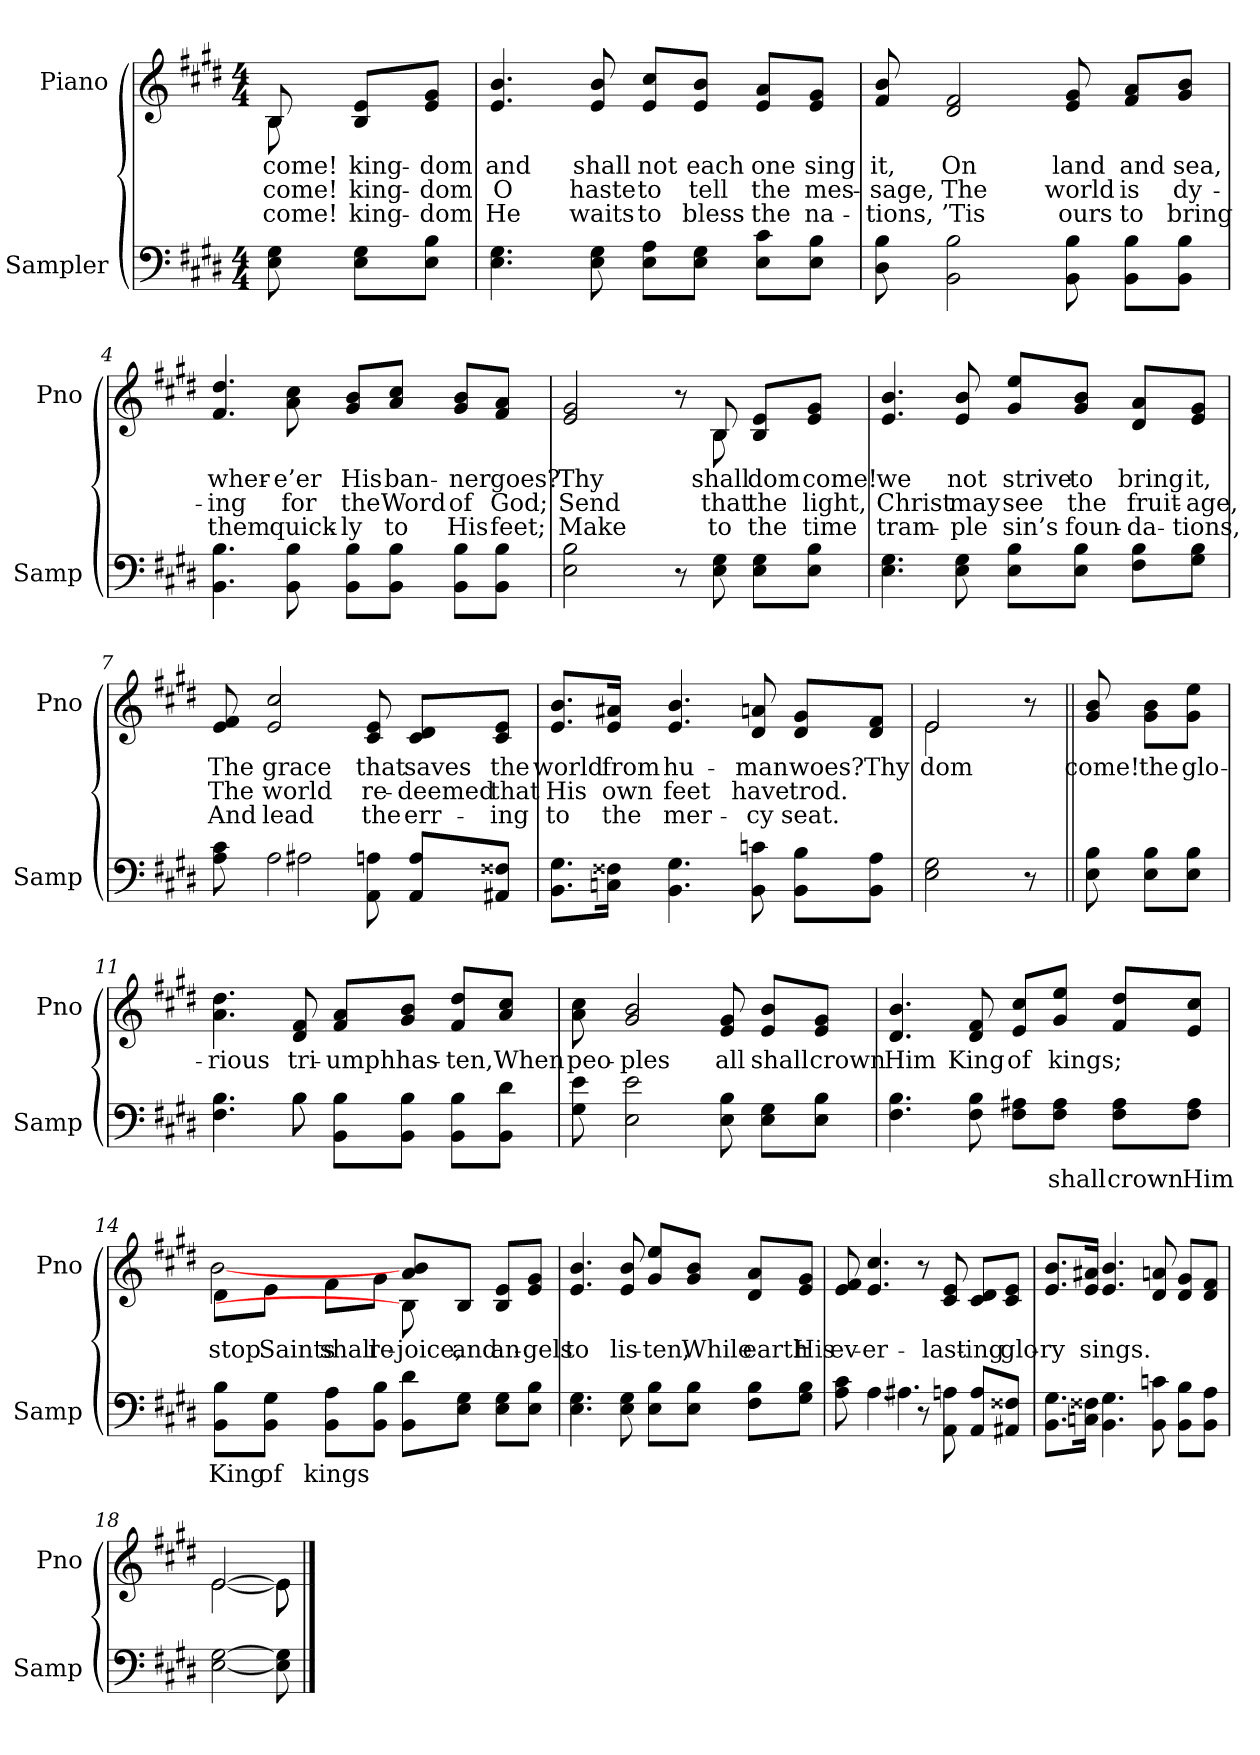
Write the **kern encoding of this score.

**kern	**text	**kern	**text	**text	**text
*part2	*part2	*part1	*part1	*part1	*part1
*staff2	*staff2	*staff1	*staff1	*staff1	*staff1
*I"Sampler	*	*I"Piano	*	*	*
*I'Samp	*	*I'Pno	*	*	*
*clefF4	*	*clefG2	*	*	*
*k[f#c#g#d#]	*	*k[f#c#g#d#]	*	*	*
*E:	*	*E:	*	*	*
*M4/4	*	*M4/4	*	*	*
=1	=1	=1	=1	=1	=1
*	*	*^	*	*	*
8E 8G#	.	8B/	8B	come!	come!	come!
8E\ 8G#\L	.	8B/ 8e/L	4ryy	king-	king-	king-
8E\ 8B\J	.	8e/ 8g#/J	.	-dom	-dom	-dom
*	*	*v	*v	*	*	*
=2	=2	=2	=2	=2	=2
4.E 4.G#	.	4.e 4.b	and	O	He
8E 8G#	.	8e 8b	shall	haste	waits
8E\ 8A\L	.	8e/ 8cc#/L	not	to	to
8E\ 8G#\J	.	8e/ 8b/J	each	tell	bless
8E\ 8c#\L	.	8e/ 8a/L	one	the	the
8E\ 8B\J	.	8e/ 8g#/J	sing	mes-	na-
=3	=3	=3	=3	=3	=3
8D# 8B	.	8f# 8b	it,	-sage,	-tions,
2BB 2B	.	2d# 2f#	On	The	’Tis
8BB 8B	.	8e 8g#	land	world	ours
8BB\ 8B\L	.	8f#/ 8a/L	and	is	to
8BB\ 8B\J	.	8g#/ 8b/J	sea,	dy-	bring
=4	=4	=4	=4	=4	=4
4.BB 4.B	.	4.f# 4.dd#	wher-	-ing	them
8BB 8B	.	8a 8cc#	-e’er	for	quick-
8BB\ 8B\L	.	8g#/ 8b/L	His	the	-ly
8BB\ 8B\J	.	8a/ 8cc#/J	ban-	Word	to
8BB\ 8B\L	.	8g#/ 8b/L	-ner	of	His
8BB\ 8B\J	.	8f#/ 8a/J	goes?	God;	feet;
=5	=5	=5	=5	=5	=5
*	*	*^	*	*	*
2E 2B	.	2e 2g#	8ryy	Thy	Send	Make
*	*	*v	*v	*	*	*
8r	.	8r	.	.	.
*	*	*^	*	*	*
8E 8G#	.	8B/	8B	shall	that	to
8E\ 8G#\L	.	8B/ 8e/L	4ryy	-dom	the	the
8E\ 8B\J	.	8e/ 8g#/J	.	come!	light,	time
*	*	*v	*v	*	*	*
=6	=6	=6	=6	=6	=6
4.E 4.G#	.	4.e 4.b	we	Christ	tram-
8E 8G#	.	8e 8b	not	may	-ple
8E\ 8B\L	.	8g#/ 8ee/L	strive	see	sin’s
8E\ 8B\J	.	8g#/ 8b/J	to	the	foun-
8F#\ 8B\L	.	8d#/ 8a/L	bring	fruit-	-da-
8G#\ 8B\J	.	8e/ 8g#/J	it,	-age,	-tions,
=7	=7	=7	=7	=7	=7
*^	*	*	*	*	*
8A 8c#	8ryy	.	8e 8f#	The	The	And
2A\	2A#	.	2e 2cc#	grace	world	lead
8AA 8A	4.ryy	.	8c# 8e	that	re-	the
8AA/ 8A/L	.	.	8c#/ 8d#/L	saves	-deemed	err-
8AA#X/ 8F##X/J	.	.	8c#/ 8e/J	the	that	-ing
*v	*v	*	*	*	*	*
=8	=8	=8	=8	=8	=8
8.BB\ 8.G#\L	.	8.e/ 8.b/L	world	His	to
16Cn\ 16F##X\Jk	.	16e/ 16a#X/Jk	from	own	the
4.BB 4.G#	.	4.e 4.b	hu-	feet	mer-
8BB 8cn	.	8d# 8an	-man	have	-cy
8BB\ 8B\L	.	8d#/ 8g#/L	woes?	trod.	seat.
8BB\ 8A\J	.	8d#/ 8f#/J	Thy	.	.
=9	=9	=9	=9	=9	=9
*	*	*^	*	*	*
2E 2G#	.	2e/	2e	-dom	.	.
8r	.	8r	8ryy	.	.	.
=10||	=10||	=10||	=10||	=10||	=10||	=10||
!	!	!LO:TX:t=Refrain	!	!	!	!
*	*	*v	*v	*	*	*
8E 8B	.	8g# 8b	come!	.	.
8E\ 8B\L	.	8g#\ 8b\L	the	.	.
8E\ 8B\J	.	8g#\ 8ee\J	glo-	.	.
=11	=11	=11	=11	=11	=11
*^	*	*	*	*	*
4.F# 4.B	4.ryy	.	4.a 4.dd#	-rious	.	.
8B\	8B	.	8d# 8f#	tri-	.	.
8BB\ 8B\L	2ryy	.	8f#/ 8a/L	-umph	.	.
8BB\ 8B\J	.	.	8g#/ 8b/J	has-	.	.
8BB\ 8B\L	.	.	8f#/ 8dd#/L	-ten,	.	.
8BB\ 8d#\J	.	.	8a/ 8cc#/J	When	.	.
*v	*v	*	*	*	*	*
=12	=12	=12	=12	=12	=12
8G# 8e	.	8a 8cc#	peo-	.	.
2E 2e	.	2g# 2b	-ples	.	.
8E 8B	.	8e 8g#	all	.	.
8E\ 8G#\L	.	8e/ 8b/L	shall	.	.
8E\ 8B\J	.	8e/ 8g#/J	crown	.	.
=13	=13	=13	=13	=13	=13
4.F# 4.B	.	4.d# 4.b	Him	.	.
8F# 8B	.	8d# 8f#	King	.	.
8F#\ 8A#X\L	.	8e/ 8cc#/L	of	.	.
8F#\ 8A#\J	shall	8g#/ 8ee/J	kings;	.	.
8F#\ 8A#\L	crown	8f#/ 8dd#/L	.	.	.
8F#\ 8A#\J	Him	8e/ 8cc#/J	.	.	.
=14	=14	=14	=14	=14	=14
*	*	*^	*	*	*
8BB\ 8B\L	King	8d#\L	[2b	stop	.	.
8BB\ 8G#\J	of	8e\J	.	Saints	.	.
8BB\ 8A\L	kings	8f#\L	.	shall	.	.
8BB\ 8B\J	.	8g#\J	.	re-	.	.
8BB\ 8d#\L	.	8a/ 8b/L	8B]	-joice,	.	.
8E\ 8G#\J	.	8B/J	4.ryy	and	.	.
8E\ 8G#\L	.	8B/ 8e/L	.	an-	.	.
8E\ 8B\J	.	8e/ 8g#/J	.	-gels	.	.
*	*	*v	*v	*	*	*
=15	=15	=15	=15	=15	=15
4.E 4.G#	.	4.e 4.b	to	.	.
8E 8G#	.	8e 8b	lis-	.	.
8E\ 8B\L	.	8g#/ 8ee/L	-ten,	.	.
8E\ 8B\J	.	8g#/ 8b/J	While	.	.
8F#\ 8B\L	.	8d#/ 8a/L	earth	.	.
8G#\ 8B\J	.	8e/ 8g#/J	His	.	.
=16	=16	=16	=16	=16	=16
*^	*	*	*	*	*
8A 8c#	8ryy	.	8e 8f#	ev-	.	.
4.A\	4.A#	.	4.e 4.cc#	-er-	.	.
8r	2ryy	.	8r	.	.	.
8AA 8A	.	.	8c# 8e	-last-	.	.
8AA/ 8A/L	.	.	8c#/ 8d#/L	-ing	.	.
8AA#X/ 8F##X/J	.	.	8c#/ 8e/J	glo-	.	.
*v	*v	*	*	*	*	*
=17	=17	=17	=17	=17	=17
8.BB\ 8.G#\L	.	8.e/ 8.b/L	-ry	.	.
16Cn\ 16F##X\Jk	.	16e/ 16a#X/Jk	sings.	.	.
4.BB 4.G#	.	4.e 4.b	.	.	.
8BB 8cn	.	8d# 8an	.	.	.
8BB\ 8B\L	.	8d#/ 8g#/L	.	.	.
8BB\ 8A\J	.	8d#/ 8f#/J	.	.	.
=18	=18	=18	=18	=18	=18
*	*	*^	*	*	*
[2E [2G#	.	[2e/	[2e	.	.	.
8E] 8G#]	.	8e\]	8e]	.	.	.
*	*	*v	*v	*	*	*
==	==	==	==	==	==
*-	*-	*-	*-	*-	*-
